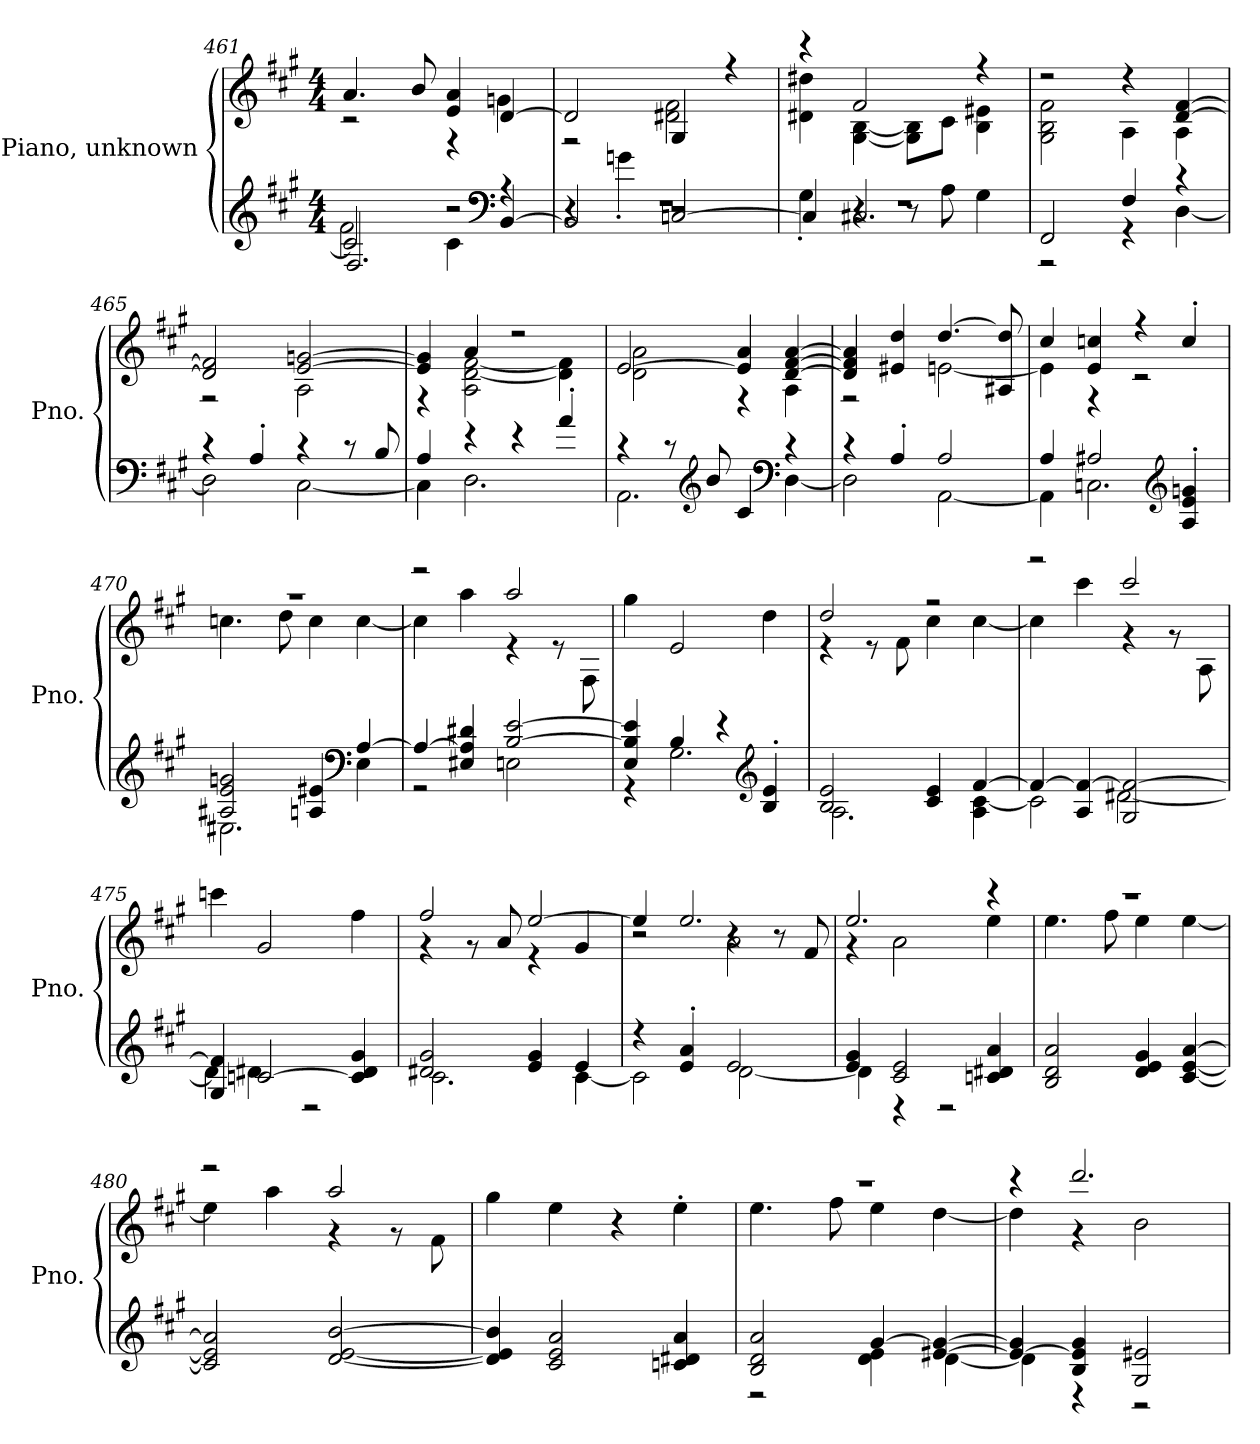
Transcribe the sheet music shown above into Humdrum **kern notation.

**kern	**kern
*part1	*part1
*staff2	*staff1
*I"Piano, unknown	*
*I'Pno.	*
*clefG2	*clefG2
*k[f#c#g#]	*k[f#c#g#]
*M4/4	*M4/4
=461	=461
*^	*^
*	*^	*	*
2c#/]	2f#\	2.F#/	4.a/	2r
.	.	.	8b/	.
2r	4c#\	.	4e/ 4a/	4r
*clefF4	*	*	*	*
.	4r	[4BB/	[4d/	4gn\
=462	=462	=462	=462	=462
1r	4r	2BB/]	2d/]	2r
.	4gn'\	.	.	.
.	2r	[2Cn/	4G#/	2d#X\ 2f#\
.	.	.	4r	.
=463	=463	=463	=463	=463
1r	4G#'\	4C/]	4r	4d#X\ 4dd#X\
.	4r	2.C#X/	2f#/	[4G#\ [4B\
.	8r	.	.	8G#\] 8B\]L
.	8A\	.	.	8c#\J
.	4G#\	.	4r	4B\ 4e#X\
*	*v	*v	*	*
!!LO:LB:g=z	!!
=464	=464	=464	=464
2FF#/	2r	2r	2G#\ 2B\ 2f#\
4F#/	4r	4r	4A\
4r	[4D\	[4d/ [4f#/	4A\
=465	=465	=465	=465
4r	2D\]	2d/] 2f#/]	2r
4A'/	.	.	.
4r	[2C#\	[2e/ [2gn/	2A\
8r	.	.	.
8B/	.	.	.
=466	=466	=466	=466
4A/	4C#\]	4e/] 4g/]	4r
4r	2.D\	4a/	2A\ [2d\ [2f#\
4r	.	2r	.
4a'/	.	.	4d\] 4f#\]
=467	=467	=467	=467
4r	2.AA\	[2e/	2d\ 2a\
8r	.	.	.
*clefG2	*	*	*
8b/	.	.	.
4c#/	.	4e/] 4a/	4r
*clefF4	*	*	*
4r	[4D\	[4d/ [4f#/ [4a/	4A\
=468	=468	=468	=468
4r	2D\]	4d/] 4f#/] 4a/]	2r
4A'/	.	4e#X/ 4dd/	.
2A/	[2AA\	[4.dd/	[2en\
.	.	8A#X/ 8dd/]	.
!!LO:LB:g=z	!!
=469	=469	=469	=469
4A/	4AA\]	4cc#/	4e\]
2A#X/	2.Cn\	4e/ 4ccn/	4r
.	.	4r	2r
*clefG2	*	*	*
4A#/' 4e/' 4gn/'	.	4cc'/	.
=470	=470	=470	=470
2A#X/ 2e/ 2gn/	2.E#X\	1r	4.ccn\
.	.	.	8dd\
4An/ 4e#X/	.	.	4cc\
*clefF4	*	*	*
[4A/	4E#\	.	[4cc\
=471	=471	=471	=471
4A/_	2r	2r	4cc\]
4E#X/ 4A/] 4d#X/	.	.	4aa\
[2B/ [2e/	2En\	2aa/	4r
.	.	.	8r
.	.	.	8F#\
*	*	*v	*v
=472	=472	=472
4E/ 4B/] 4e/]	4r	4gg#\
4B/	2.G#\	2e/
4r	.	.
*clefG2	*	*
4B/' 4e/'	.	4dd\
=473	=473	=473
*	*	*^
2B/ 2e/	2.A\	2dd/	4r
.	.	.	8r
.	.	.	8f#\
4c#/ 4e/	.	2r	4cc#\
[4f#/	4A\ [4c#\	.	[4cc#\
!!LO:LB:g=z	!!
=474	=474	=474	=474
4f#/_	2c#\]	2r	4cc#\]
4A/ 4f#/_	.	.	4ccc#\
2G#/ 2f#/_	[2d#X\	2ccc#/	4r
.	.	.	8r
.	.	.	8A\
*	*	*v	*v
=475	=475	=475
4G#/ 4f#/]	4d#\]	4cccn\
[2cn/	4d#X\	2g#/
.	2r	.
4c/] 4d#/ 4g#/	.	4ff#\
=476	=476	=476
*	*	*^
2d#X/ 2g#/	2.c#\	2ff#/	4r
.	.	.	8r
.	.	.	8a/
4e/ 4g#/	.	[2ee/	4r
4e/	[4c#\	.	4g#/
=477	=477	=477	=477
*	*	*	*^
4r	2c#\]	4ee/]	2r	2r
4e/' 4a/'	.	2.ee/	.	.
2e/	[2d\	.	2a\	4r
.	.	.	.	8r
.	.	.	.	8f#/
*	*	*	*v	*v
=478	=478	=478	=478
4e/ 4g#/	4d\]	2.ee/	4r
2c#/ 2e/	4r	.	2a\
.	2r	.	.
4cn/ 4d#X/ 4a/	.	4r	4ee\
*v	*v	*	*
=479	=479	=479
2B/ 2d/ 2a/	1r	4.ee\
.	.	8ff#\
4d/ 4e/ 4g#/	.	4ee\
[4c#/ [4e/ [4a/	.	[4ee\
!!LO:LB:g=z	!!
=480	=480	=480
2c#/] 2e/] 2a/]	2r	4ee\]
.	.	4aa\
[2d/ [2e/ [2b/	2aa/	4r
.	.	8r
.	.	8f#\
*	*v	*v
=481	=481
4d/] 4e/] 4b/]	4gg#\
2c#/ 2e/ 2a/	4ee\
.	4r
4cn/ 4d#X/ 4a/	4ee'\
=482	=482
*^	*^
2B/ 2d/ 2a/	2r	1r	4.ee\
.	.	.	8ff#\
[4g#/	4d\ 4e\	.	4ee\
[4e#X/ 4g#/_	[4d\	.	[4dd\
=483	=483	=483	=483
4e#/_ 4g#/]	4d\]	4r	4dd\]
4B/ 4e#/] 4g#/	4r	2.ddd/	4r
2G#/ 2e#X/	2r	.	2b\
*v	*v	*	*
*	*v	*v
=	=
*-	*-
